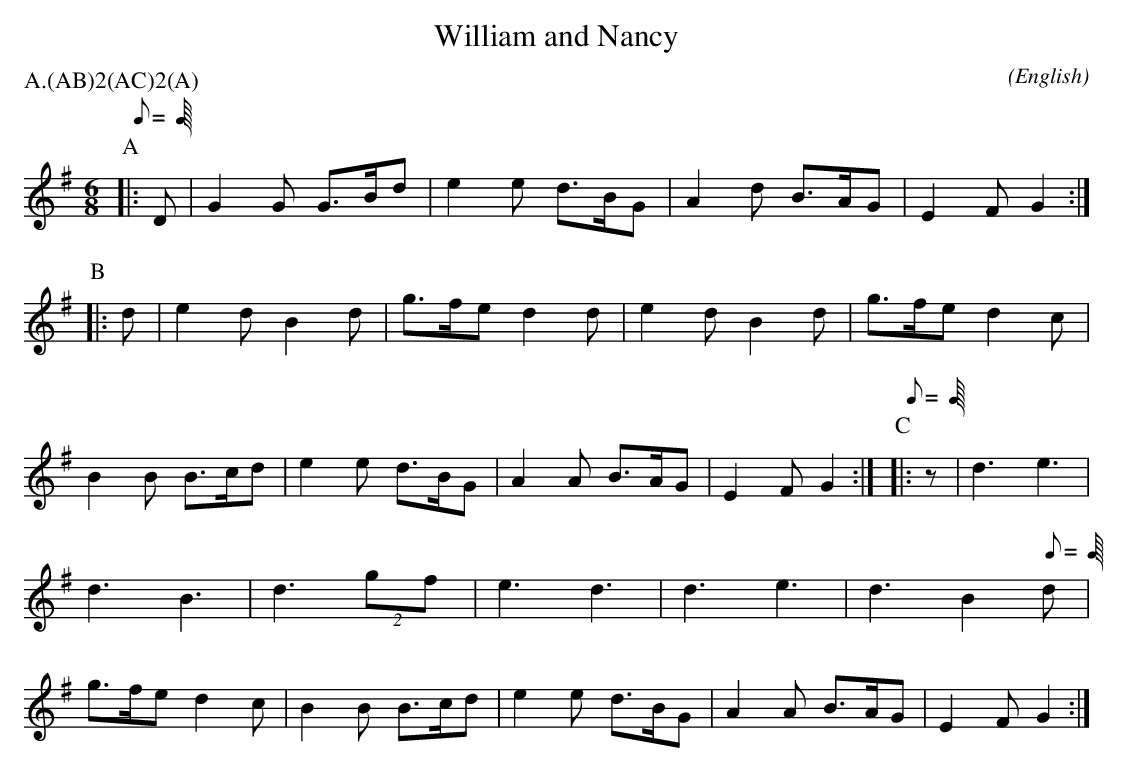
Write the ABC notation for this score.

X:1
T:William and Nancy
M:6/8
C:
O:English
P:A.(AB)2(AC)2(A)
K:G
Q:C3=96
P:A
|: D | G2 G G>Bd | e2 e d>BG | A2 d B>AG | E2 F G2 :|\
P:B
|: d | e2 d B2 d | g>fe d2 d | e2 d B2 d | g>fe d2 \
   c | B2 B B>cd | e2 e d>BG | A2 A B>AG | E2 F G2 :|\
Q:C3=84
P:C
|: z |\
d3  \
e3 | d3   B3 | d3   (2gf | e3   d3 | d3   e3 | d3  \
B2    \
Q:C3=96
   d | g>fe d2 \
   c | B2 B B>cd | e2 e d>BG | A2 A B>AG | E2 F G2 :|
